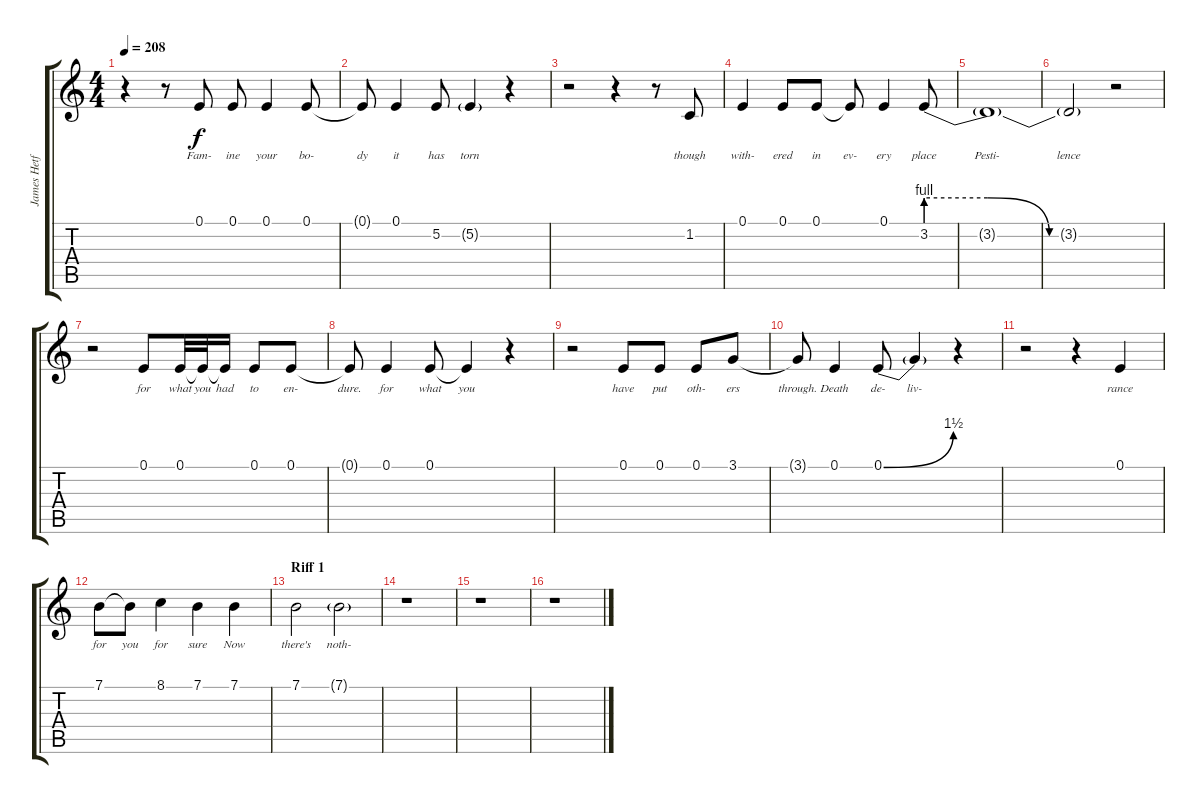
\track ("James Hetfield (Voice)" "James Hetf") {instrument lead6voice}
\staff {score tabs}
\tuning (E4 B3 G3 D3 A2 E2) {hide}
\ts (4 4)
\tempo 208
\clef g2
\ks c
r.4{dy f} r.8 0.1.8{lyrics (0 "Fam-") lyrics (1 "") lyrics (2 "") lyrics (3 "") lyrics (4 "")} 0.1.8{lyrics (0 "ine") lyrics (1 "") lyrics (2 "") lyrics (3 "") lyrics (4 "")} 0.1.4{lyrics (0 "your") lyrics (1 "") lyrics (2 "") lyrics (3 "") lyrics (4 "")} 0.1.8{lyrics (0 "bo-") lyrics (1 "") lyrics (2 "") lyrics (3 "") lyrics (4 "")} |
0.1{t}.8{lyrics (0 "dy") lyrics (1 "") lyrics (2 "") lyrics (3 "") lyrics (4 "")} 0.1.4{lyrics (0 "it") lyrics (1 "") lyrics (2 "") lyrics (3 "") lyrics (4 "")} 5.2.8{lyrics (0 "has") lyrics (1 "") lyrics (2 "") lyrics (3 "") lyrics (4 "")} 5.2{g}.4{lyrics (0 "torn") lyrics (1 "") lyrics (2 "") lyrics (3 "") lyrics (4 "")} r.4 |
r.2 r.4 r.8 1.2.8{lyrics (0 "though") lyrics (1 "") lyrics (2 "") lyrics (3 "") lyrics (4 "")} |
0.1.4{lyrics (0 "with-") lyrics (1 "") lyrics (2 "") lyrics (3 "") lyrics (4 "")} 0.1.8{lyrics (0 "ered") lyrics (1 "") lyrics (2 "") lyrics (3 "") lyrics (4 "")} 0.1.8{lyrics (0 "in") lyrics (1 "") lyrics (2 "") lyrics (3 "") lyrics (4 "")} 0.1{t}.8{lyrics (0 "ev-") lyrics (1 "") lyrics (2 "") lyrics (3 "") lyrics (4 "")} 0.1.4{lyrics (0 "ery") lyrics (1 "") lyrics (2 "") lyrics (3 "") lyrics (4 "")} 3.2{be (custom 0 4 20 4 40 0 60 0)}.8{lyrics (0 "place") lyrics (1 "") lyrics (2 "") lyrics (3 "") lyrics (4 "")} |
3.2{t}.1{lyrics (0 "Pesti-") lyrics (1 "") lyrics (2 "") lyrics (3 "") lyrics (4 "")} |
3.2{t}.2{lyrics (0 "lence") lyrics (1 "") lyrics (2 "") lyrics (3 "") lyrics (4 "")} r.2 |
r.2 0.1.8{lyrics (0 "for") lyrics (1 "") lyrics (2 "") lyrics (3 "") lyrics (4 "")} 0.1.32{lyrics (0 "what") lyrics (1 "") lyrics (2 "") lyrics (3 "") lyrics (4 "")} 0.1{t}.32{lyrics (0 "you") lyrics (1 "") lyrics (2 "") lyrics (3 "") lyrics (4 "")} 0.1{t}.16{lyrics (0 "had") lyrics (1 "") lyrics (2 "") lyrics (3 "") lyrics (4 "")} 0.1.8{lyrics (0 "to") lyrics (1 "") lyrics (2 "") lyrics (3 "") lyrics (4 "")} 0.1.8{lyrics (0 "en-") lyrics (1 "") lyrics (2 "") lyrics (3 "") lyrics (4 "")} |
0.1{t}.8{lyrics (0 "dure.") lyrics (1 "") lyrics (2 "") lyrics (3 "") lyrics (4 "")} 0.1.4{lyrics (0 "for") lyrics (1 "") lyrics (2 "") lyrics (3 "") lyrics (4 "")} 0.1.8{lyrics (0 "what") lyrics (1 "") lyrics (2 "") lyrics (3 "") lyrics (4 "")} 0.1{t}.4{lyrics (0 "you") lyrics (1 "") lyrics (2 "") lyrics (3 "") lyrics (4 "")} r.4 |
r.2 0.1.8{lyrics (0 "have") lyrics (1 "") lyrics (2 "") lyrics (3 "") lyrics (4 "")} 0.1.8{lyrics (0 "put") lyrics (1 "") lyrics (2 "") lyrics (3 "") lyrics (4 "")} 0.1.8{lyrics (0 "oth-") lyrics (1 "") lyrics (2 "") lyrics (3 "") lyrics (4 "")} 3.1.8{lyrics (0 "ers") lyrics (1 "") lyrics (2 "") lyrics (3 "") lyrics (4 "")} |
3.1{t}.8{lyrics (0 "through.") lyrics (1 "") lyrics (2 "") lyrics (3 "") lyrics (4 "")} 0.1.4{lyrics (0 "Death") lyrics (1 "") lyrics (2 "") lyrics (3 "") lyrics (4 "")} 0.1{be (bend 0 0 60 6)}.8{lyrics (0 "de-") lyrics (1 "") lyrics (2 "") lyrics (3 "") lyrics (4 "")} 0.1{t}.4{lyrics (0 "liv-") lyrics (1 "") lyrics (2 "") lyrics (3 "") lyrics (4 "")} r.4 |
r.2 r.4 0.1.4{lyrics (0 "rance") lyrics (1 "") lyrics (2 "") lyrics (3 "") lyrics (4 "")} |
7.1.8{lyrics (0 "for") lyrics (1 "") lyrics (2 "") lyrics (3 "") lyrics (4 "")} 7.1{t}.8{lyrics (0 "you") lyrics (1 "") lyrics (2 "") lyrics (3 "") lyrics (4 "")} 8.1.4{lyrics (0 "for") lyrics (1 "") lyrics (2 "") lyrics (3 "") lyrics (4 "")} 7.1.4{lyrics (0 "sure") lyrics (1 "") lyrics (2 "") lyrics (3 "") lyrics (4 "")} 7.1.4{lyrics (0 "Now") lyrics (1 "") lyrics (2 "") lyrics (3 "") lyrics (4 "")} |
\section ("" "Riff 1")
7.1.2{lyrics (0 "there's") lyrics (1 "") lyrics (2 "") lyrics (3 "") lyrics (4 "")} 7.1{g}.2{lyrics (0 "noth-") lyrics (1 "") lyrics (2 "") lyrics (3 "") lyrics (4 "")} |
r.1 |
r.1 |
r.1
